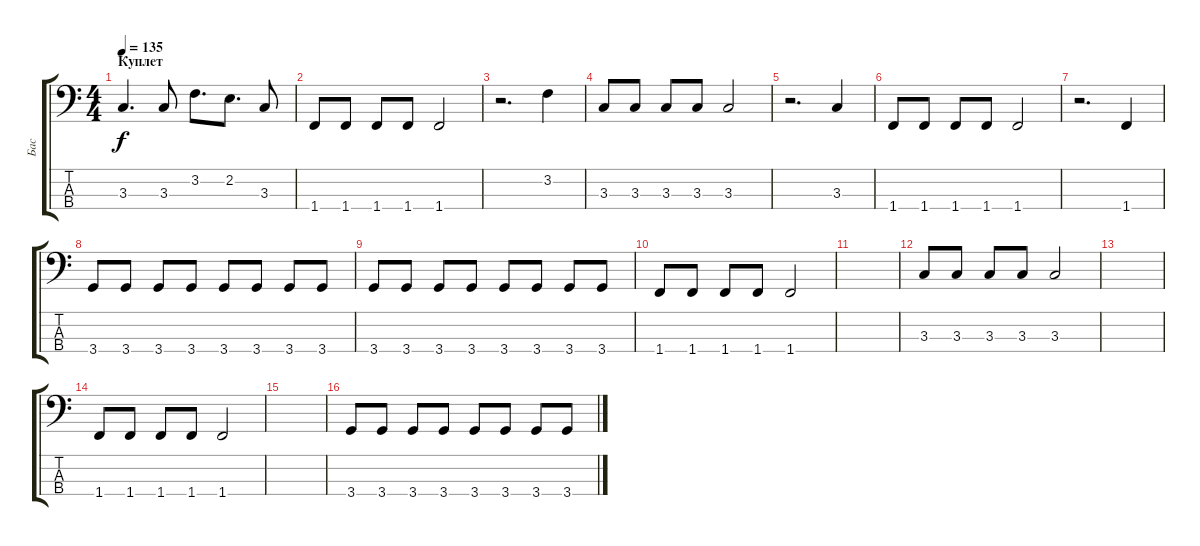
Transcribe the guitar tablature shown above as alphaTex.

\track ("Бас" "Бас") {instrument electricbassfinger}
\staff {score tabs}
\tuning (G2 D2 A1 E1) {hide}
\ts (4 4)
\section ("" "Куплет")
\tempo 135
\clef f4
\ks c
3.3.4{d dy f} 3.3.8 3.2.8{d} 2.2.8{d} 3.3.8 |
1.4.8 1.4.8 1.4.8 1.4.8 1.4.2 |
r.2{d} 3.2.4 |
3.3.8 3.3.8 3.3.8 3.3.8 3.3.2 |
r.2{d} 3.3.4 |
1.4.8 1.4.8 1.4.8 1.4.8 1.4.2 |
r.2{d} 1.4.4 |
3.4.8 3.4.8 3.4.8 3.4.8 3.4.8 3.4.8 3.4.8 3.4.8 |
3.4.8 3.4.8 3.4.8 3.4.8 3.4.8 3.4.8 3.4.8 3.4.8 |
1.4.8 1.4.8 1.4.8 1.4.8 1.4.2 |
|
3.3.8 3.3.8 3.3.8 3.3.8 3.3.2 |
|
1.4.8 1.4.8 1.4.8 1.4.8 1.4.2 |
|
3.4.8 3.4.8 3.4.8 3.4.8 3.4.8 3.4.8 3.4.8 3.4.8
